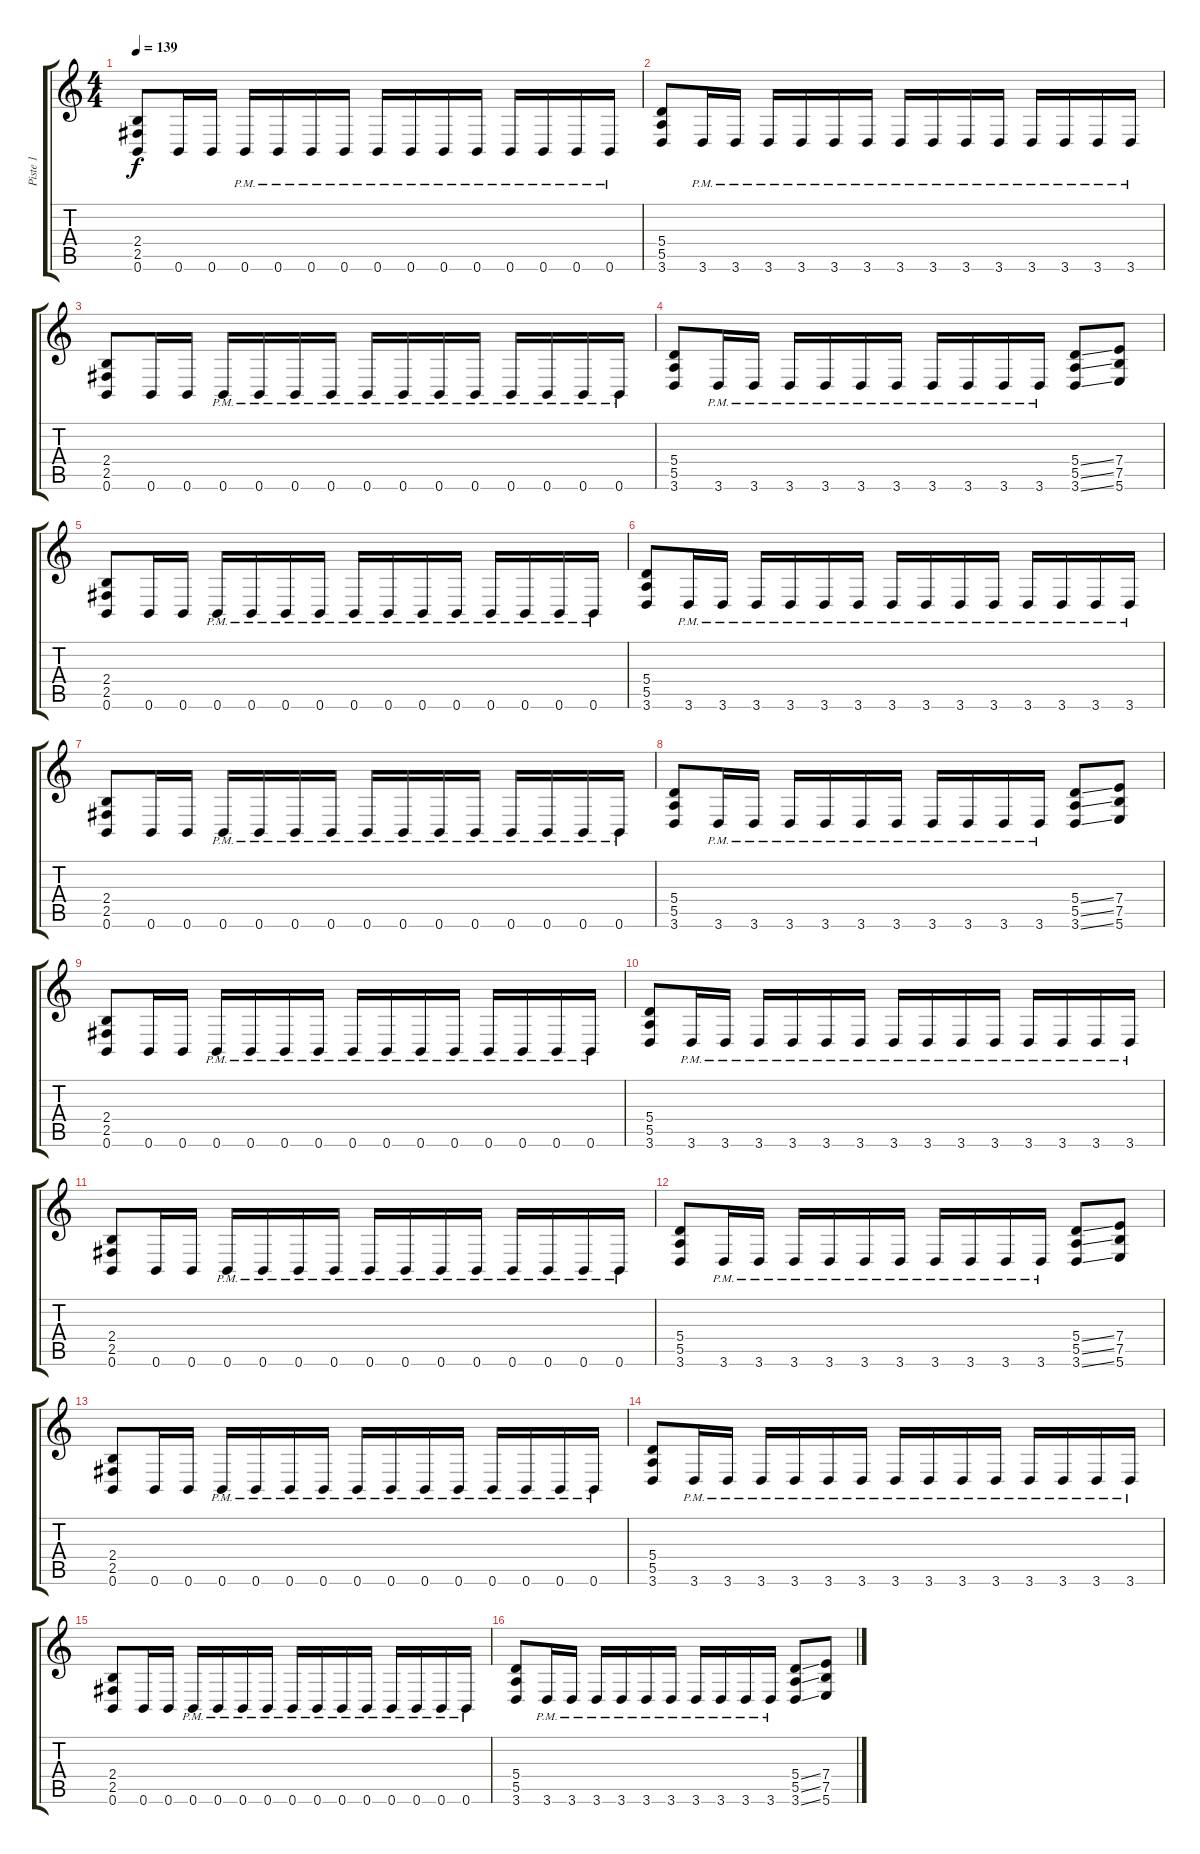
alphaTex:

\track ("Piste 1" "Piste 1") {instrument distortionguitar}
\staff {score tabs}
\tuning (B3 Gb3 D3 A2 E2 B1) {hide}
\ts (4 4)
\tempo 139
\clef g2
\ks c
(2.4 2.5 0.6).8{dy f} 0.6.16 0.6.16 0.6{pm}.16 0.6{pm}.16 0.6{pm}.16 0.6{pm}.16 0.6{pm}.16 0.6{pm}.16 0.6{pm}.16 0.6{pm}.16 0.6{pm}.16 0.6{pm}.16 0.6{pm}.16 0.6{pm}.16 |
(5.4 5.5 3.6).8 3.6{pm}.16 3.6{pm}.16 3.6{pm}.16 3.6{pm}.16 3.6{pm}.16 3.6{pm}.16 3.6{pm}.16 3.6{pm}.16 3.6{pm}.16 3.6{pm}.16 3.6{pm}.16 3.6{pm}.16 3.6{pm}.16 3.6{pm}.16 |
(2.4 2.5 0.6).8 0.6.16 0.6.16 0.6{pm}.16 0.6{pm}.16 0.6{pm}.16 0.6{pm}.16 0.6{pm}.16 0.6{pm}.16 0.6{pm}.16 0.6{pm}.16 0.6{pm}.16 0.6{pm}.16 0.6{pm}.16 0.6{pm}.16 |
(5.4 5.5 3.6).8 3.6{pm}.16 3.6{pm}.16 3.6{pm}.16 3.6{pm}.16 3.6{pm}.16 3.6{pm}.16 3.6{pm}.16 3.6{pm}.16 3.6{pm}.16 3.6{pm}.16 (5.4{ss} 5.5{ss} 3.6{ss}).8 (7.4 7.5 5.6).8 |
(2.4 2.5 0.6).8 0.6.16 0.6.16 0.6{pm}.16 0.6{pm}.16 0.6{pm}.16 0.6{pm}.16 0.6{pm}.16 0.6{pm}.16 0.6{pm}.16 0.6{pm}.16 0.6{pm}.16 0.6{pm}.16 0.6{pm}.16 0.6{pm}.16 |
(5.4 5.5 3.6).8 3.6{pm}.16 3.6{pm}.16 3.6{pm}.16 3.6{pm}.16 3.6{pm}.16 3.6{pm}.16 3.6{pm}.16 3.6{pm}.16 3.6{pm}.16 3.6{pm}.16 3.6{pm}.16 3.6{pm}.16 3.6{pm}.16 3.6{pm}.16 |
(2.4 2.5 0.6).8 0.6.16 0.6.16 0.6{pm}.16 0.6{pm}.16 0.6{pm}.16 0.6{pm}.16 0.6{pm}.16 0.6{pm}.16 0.6{pm}.16 0.6{pm}.16 0.6{pm}.16 0.6{pm}.16 0.6{pm}.16 0.6{pm}.16 |
(5.4 5.5 3.6).8 3.6{pm}.16 3.6{pm}.16 3.6{pm}.16 3.6{pm}.16 3.6{pm}.16 3.6{pm}.16 3.6{pm}.16 3.6{pm}.16 3.6{pm}.16 3.6{pm}.16 (5.4{ss} 5.5{ss} 3.6{ss}).8 (7.4 7.5 5.6).8 |
(2.4 2.5 0.6).8 0.6.16 0.6.16 0.6{pm}.16 0.6{pm}.16 0.6{pm}.16 0.6{pm}.16 0.6{pm}.16 0.6{pm}.16 0.6{pm}.16 0.6{pm}.16 0.6{pm}.16 0.6{pm}.16 0.6{pm}.16 0.6{pm}.16 |
(5.4 5.5 3.6).8 3.6{pm}.16 3.6{pm}.16 3.6{pm}.16 3.6{pm}.16 3.6{pm}.16 3.6{pm}.16 3.6{pm}.16 3.6{pm}.16 3.6{pm}.16 3.6{pm}.16 3.6{pm}.16 3.6{pm}.16 3.6{pm}.16 3.6{pm}.16 |
(2.4 2.5 0.6).8 0.6.16 0.6.16 0.6{pm}.16 0.6{pm}.16 0.6{pm}.16 0.6{pm}.16 0.6{pm}.16 0.6{pm}.16 0.6{pm}.16 0.6{pm}.16 0.6{pm}.16 0.6{pm}.16 0.6{pm}.16 0.6{pm}.16 |
(5.4 5.5 3.6).8 3.6{pm}.16 3.6{pm}.16 3.6{pm}.16 3.6{pm}.16 3.6{pm}.16 3.6{pm}.16 3.6{pm}.16 3.6{pm}.16 3.6{pm}.16 3.6{pm}.16 (5.4{ss} 5.5{ss} 3.6{ss}).8 (7.4 7.5 5.6).8 |
(2.4 2.5 0.6).8 0.6.16 0.6.16 0.6{pm}.16 0.6{pm}.16 0.6{pm}.16 0.6{pm}.16 0.6{pm}.16 0.6{pm}.16 0.6{pm}.16 0.6{pm}.16 0.6{pm}.16 0.6{pm}.16 0.6{pm}.16 0.6{pm}.16 |
(5.4 5.5 3.6).8 3.6{pm}.16 3.6{pm}.16 3.6{pm}.16 3.6{pm}.16 3.6{pm}.16 3.6{pm}.16 3.6{pm}.16 3.6{pm}.16 3.6{pm}.16 3.6{pm}.16 3.6{pm}.16 3.6{pm}.16 3.6{pm}.16 3.6{pm}.16 |
(2.4 2.5 0.6).8 0.6.16 0.6.16 0.6{pm}.16 0.6{pm}.16 0.6{pm}.16 0.6{pm}.16 0.6{pm}.16 0.6{pm}.16 0.6{pm}.16 0.6{pm}.16 0.6{pm}.16 0.6{pm}.16 0.6{pm}.16 0.6{pm}.16 |
(5.4 5.5 3.6).8 3.6{pm}.16 3.6{pm}.16 3.6{pm}.16 3.6{pm}.16 3.6{pm}.16 3.6{pm}.16 3.6{pm}.16 3.6{pm}.16 3.6{pm}.16 3.6{pm}.16 (5.4{ss} 5.5{ss} 3.6{ss}).8 (7.4 7.5 5.6).8
